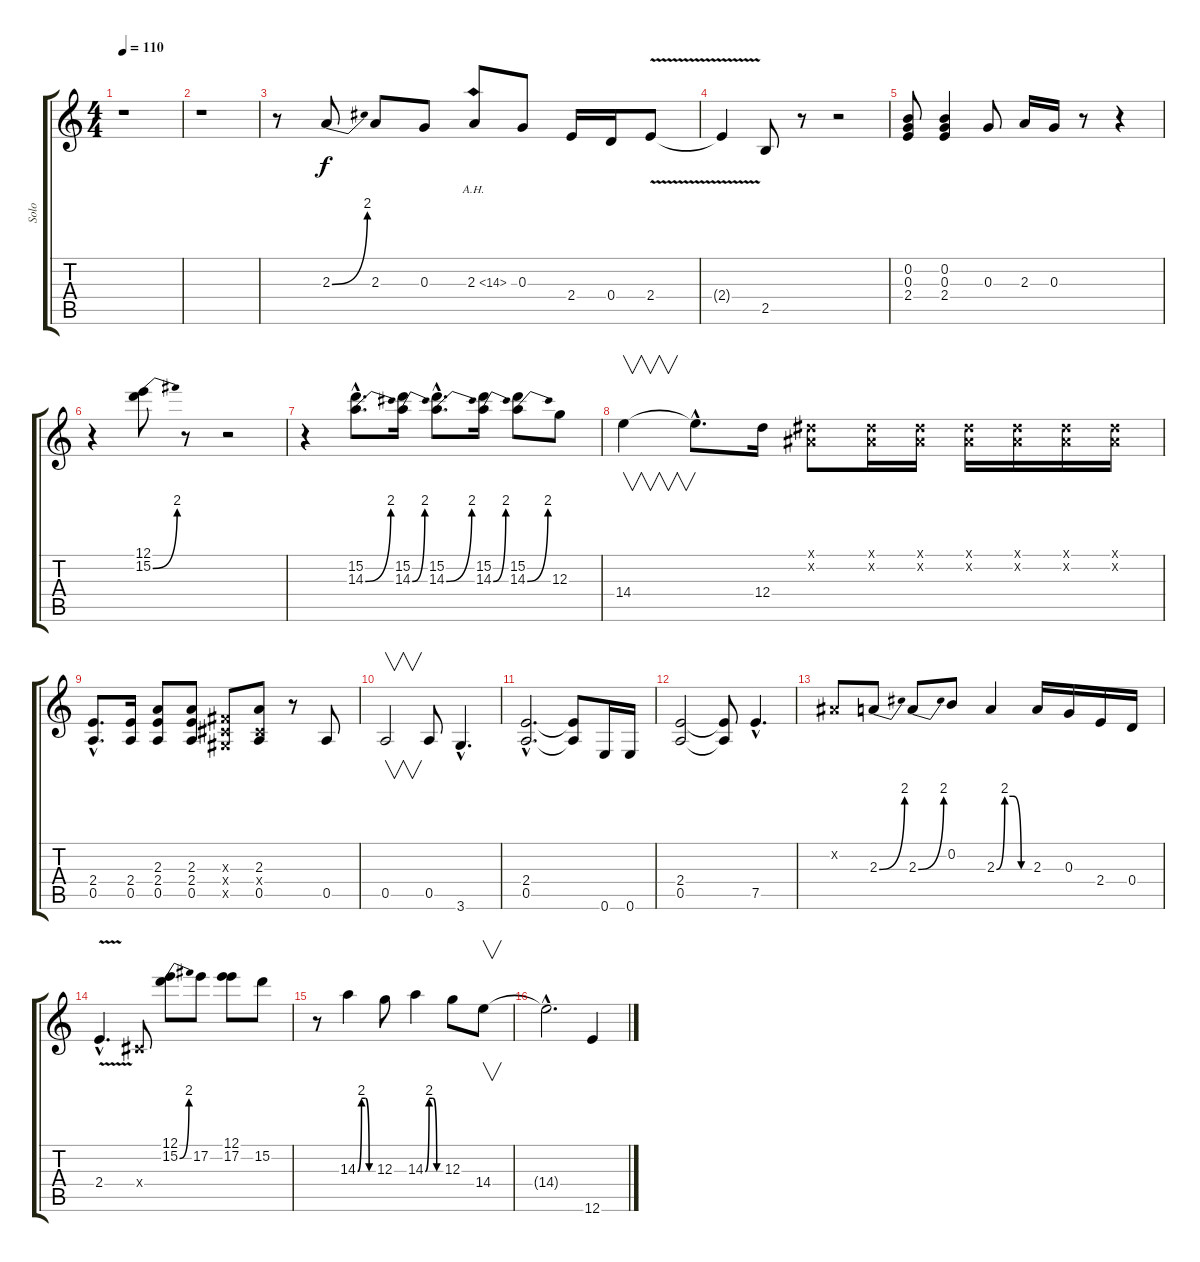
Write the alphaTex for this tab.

\track ("Solo" "Solo") {instrument distortionguitar}
\staff {score tabs}
\tuning (E4 B3 G3 D3 A2 E2) {hide}
\ts (4 4)
\tempo 110
\clef g2
\ks c
r.1{dy f} |
r.1 |
r.8 2.3{be (bend 0 0 60 8)}.8 2.3.8 0.3.8 2.3{ah 12}.8 0.3.8 2.4.16 0.4.16 2.4{v}.8 |
2.4{t}.4 2.5.8 r.8 r.2 |
(0.2 0.3 2.4).8 (0.2 0.3 2.4).4 0.3.8 2.3.16 0.3.16 r.8 r.4 |
r.4 (12.1 15.2{be (bend 0 0 60 8)}).8 r.8 r.2 |
r.4 (15.2{hac} 14.3{be (bend 0 0 60 8) hac}).8{d} (15.2 14.3{be (bend 0 0 60 8)}).16 (15.2{hac} 14.3{be (bend 0 0 60 8) hac}).8{d} (15.2 14.3{be (bend 0 0 60 8)}).16 (15.2 14.3{be (bend 0 0 60 8)}).8 12.3.8 |
14.4.4{v} 14.4{hac t}.8{d} 12.4.16 (-1.1{x} -1.2{x}).8 (-1.1{x} -1.2{x}).16 (-1.1{x} -1.2{x}).16 (-1.1{x} -1.2{x}).16 (-1.1{x} -1.2{x}).16 (-1.1{x} -1.2{x}).16 (-1.1{x} -1.2{x}).16 |
(2.4{hac} 0.5{hac}).8{d} (2.4 0.5).16 (2.3 2.4 0.5).8 (2.3 2.4 0.5).8 (-1.3{x} -1.4{x} -1.5{x}).8 (2.3 -1.4{x} 0.5).8 r.8 0.5.8 |
0.5.2{v} 0.5.8 3.6{hac}.4{d} |
(2.4{hac} 0.5{hac}).2{d} (2.4{t} 0.5{t}).8 0.6.16 0.6.16 |
(2.4 0.5).2 (2.4{t} 0.5{t}).8 7.5{hac}.4{d} |
-1.2{x}.8 2.3{be (bend 0 0 60 8)}.8 2.3{be (bend 0 0 60 8)}.8 0.2.8 2.3{be (custom 0 0 15 8 30 8 45 0 60 0)}.4 2.3.16 0.3.16 2.4.16 0.4.16 |
2.4{v hac}.4{d} -1.4{x}.8 (12.1 15.2{be (bend 0 0 60 8)}).8 17.2.8 (12.1 17.2).8 15.2.8 |
r.8 14.3{be (custom 0 0 15 8 30 8 45 0 60 0)}.4 12.3.8 14.3{be (custom 0 0 15 8 30 8 45 0 60 0)}.4 12.3.8 14.4.8{v} |
14.4{hac t}.2{d} 12.6.4
